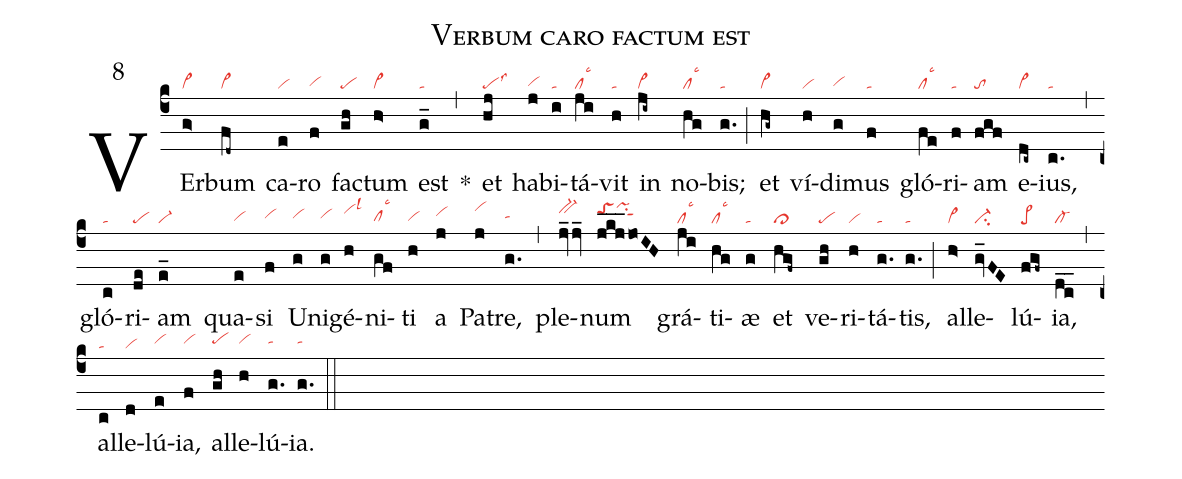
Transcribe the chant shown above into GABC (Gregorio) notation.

name: Verbum caro factum est;
mode: 8;
nabc-lines: 1;
%%
(c4)
VEr(g>|vi>)bum(fd~|vi>) ca(e|vi)ro(f|vihg) fac(gh|pe)tum(h>|vi>) est(g_|ta) *(,)
et(hj|pelss3) ha(j|vihg)bi(i|ta)tá(ji|cllsc3)vit(h|ta) in(ji~|vi>) no(hg|cllsc3)bis;(g.|ta) (;)
et(hg~|vi>) ví(h|vi)di(g|vihg)mus(f|ta) gló(fe|cllsc3)ri(f|ta)am(fgf|to) e(dc~|vi>)ius,(c.|ta) (,)
gló(c|ta)ri(de|pe)am(e_|vi-) qua(e|vihg)si(f|vihh) U(g|vihh)ni(g|vihh)gé(h|vihjlsl3)ni(gf|clhglsc3)ti(h|vihg) a(j|vihi) Pa(j|vihk)tre,(g.|tahh) (,)
ple(jv_jv_|bv-hj)num(jkj___joIH|toShjpihlsut1) grá(ji|cllsc3)ti(hg|cllsc3)æ(g|ta) et(hgf~|cl>) ve(gh|pe)ri(h|vi)tá(g.|ta)tis,(g.|ta) (;)
al(h>|vi>)le(gv_FE|ci-)lú(fgf~|pe>)ia,(dc__|cl-) (,)
al(c|ta)le(d|vi)lú(e|vihh)ia,(f|vihh) al(gh|pehh)le(h|vihh)lú(g.|tahh)ia.(g.|tahh) (::)
